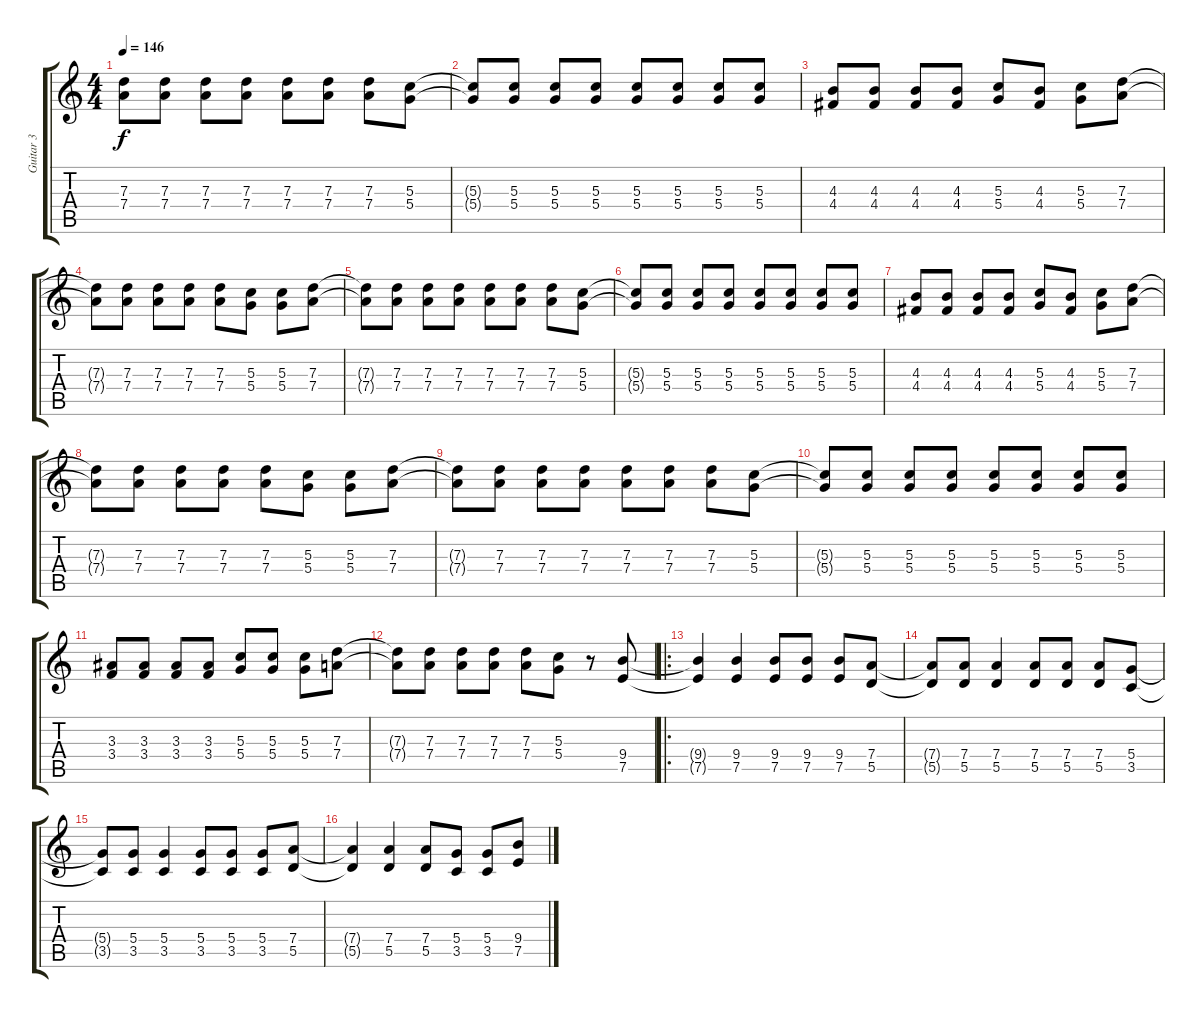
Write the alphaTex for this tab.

\track ("Guitar 3" "Guitar 3") {instrument distortionguitar}
\staff {score tabs}
\tuning (E4 B3 G3 D3 A2 E2) {hide}
\ts (4 4)
\tempo 146
\clef g2
\ks c
(7.3 7.4).8{dy f instrument overdrivenguitar} (7.3 7.4).8 (7.3 7.4).8 (7.3 7.4).8 (7.3 7.4).8 (7.3 7.4).8 (7.3 7.4).8 (5.3 5.4).8 |
(5.3{t} 5.4{t}).8 (5.3 5.4).8 (5.3 5.4).8 (5.3 5.4).8 (5.3 5.4).8 (5.3 5.4).8 (5.3 5.4).8 (5.3 5.4).8 |
(4.3 4.4).8 (4.3 4.4).8 (4.3 4.4).8 (4.3 4.4).8 (5.3 5.4).8 (4.3 4.4).8 (5.3 5.4).8 (7.3 7.4).8 |
(7.3{t} 7.4{t}).8 (7.3 7.4).8 (7.3 7.4).8 (7.3 7.4).8 (7.3 7.4).8 (5.3 5.4).8 (5.3 5.4).8 (7.3 7.4).8 |
(7.3{t} 7.4{t}).8 (7.3 7.4).8 (7.3 7.4).8 (7.3 7.4).8 (7.3 7.4).8 (7.3 7.4).8 (7.3 7.4).8 (5.3 5.4).8 |
(5.3{t} 5.4{t}).8 (5.3 5.4).8 (5.3 5.4).8 (5.3 5.4).8 (5.3 5.4).8 (5.3 5.4).8 (5.3 5.4).8 (5.3 5.4).8 |
(4.3 4.4).8 (4.3 4.4).8 (4.3 4.4).8 (4.3 4.4).8 (5.3 5.4).8 (4.3 4.4).8 (5.3 5.4).8 (7.3 7.4).8 |
(7.3{t} 7.4{t}).8 (7.3 7.4).8 (7.3 7.4).8 (7.3 7.4).8 (7.3 7.4).8 (5.3 5.4).8 (5.3 5.4).8 (7.3 7.4).8 |
(7.3{t} 7.4{t}).8 (7.3 7.4).8 (7.3 7.4).8 (7.3 7.4).8 (7.3 7.4).8 (7.3 7.4).8 (7.3 7.4).8 (5.3 5.4).8 |
(5.3{t} 5.4{t}).8 (5.3 5.4).8 (5.3 5.4).8 (5.3 5.4).8 (5.3 5.4).8 (5.3 5.4).8 (5.3 5.4).8 (5.3 5.4).8 |
(3.3 3.4).8 (3.3 3.4).8 (3.3 3.4).8 (3.3 3.4).8 (5.3 5.4).8 (5.3 5.4).8 (5.3 5.4).8 (7.3 7.4).8 |
(7.3{t} 7.4{t}).8 (7.3 7.4).8 (7.3 7.4).8 (7.3 7.4).8 (7.3 7.4).8 (5.3 5.4).8 r.8 (9.4 7.5).8{instrument distortionguitar} |
\ro
(9.4{t} 7.5{t}).4 (9.4 7.5).4 (9.4 7.5).8 (9.4 7.5).8 (9.4 7.5).8 (7.4 5.5).8 |
(7.4{t} 5.5{t}).8 (7.4 5.5).8 (7.4 5.5).4 (7.4 5.5).8 (7.4 5.5).8 (7.4 5.5).8 (5.4 3.5).8 |
(5.4{t} 3.5{t}).8 (5.4 3.5).8 (5.4 3.5).4 (5.4 3.5).8 (5.4 3.5).8 (5.4 3.5).8 (7.4 5.5).8 |
(7.4{t} 5.5{t}).4 (7.4 5.5).4 (7.4 5.5).8 (5.4 3.5).8 (5.4 3.5).8 (9.4 7.5).8
